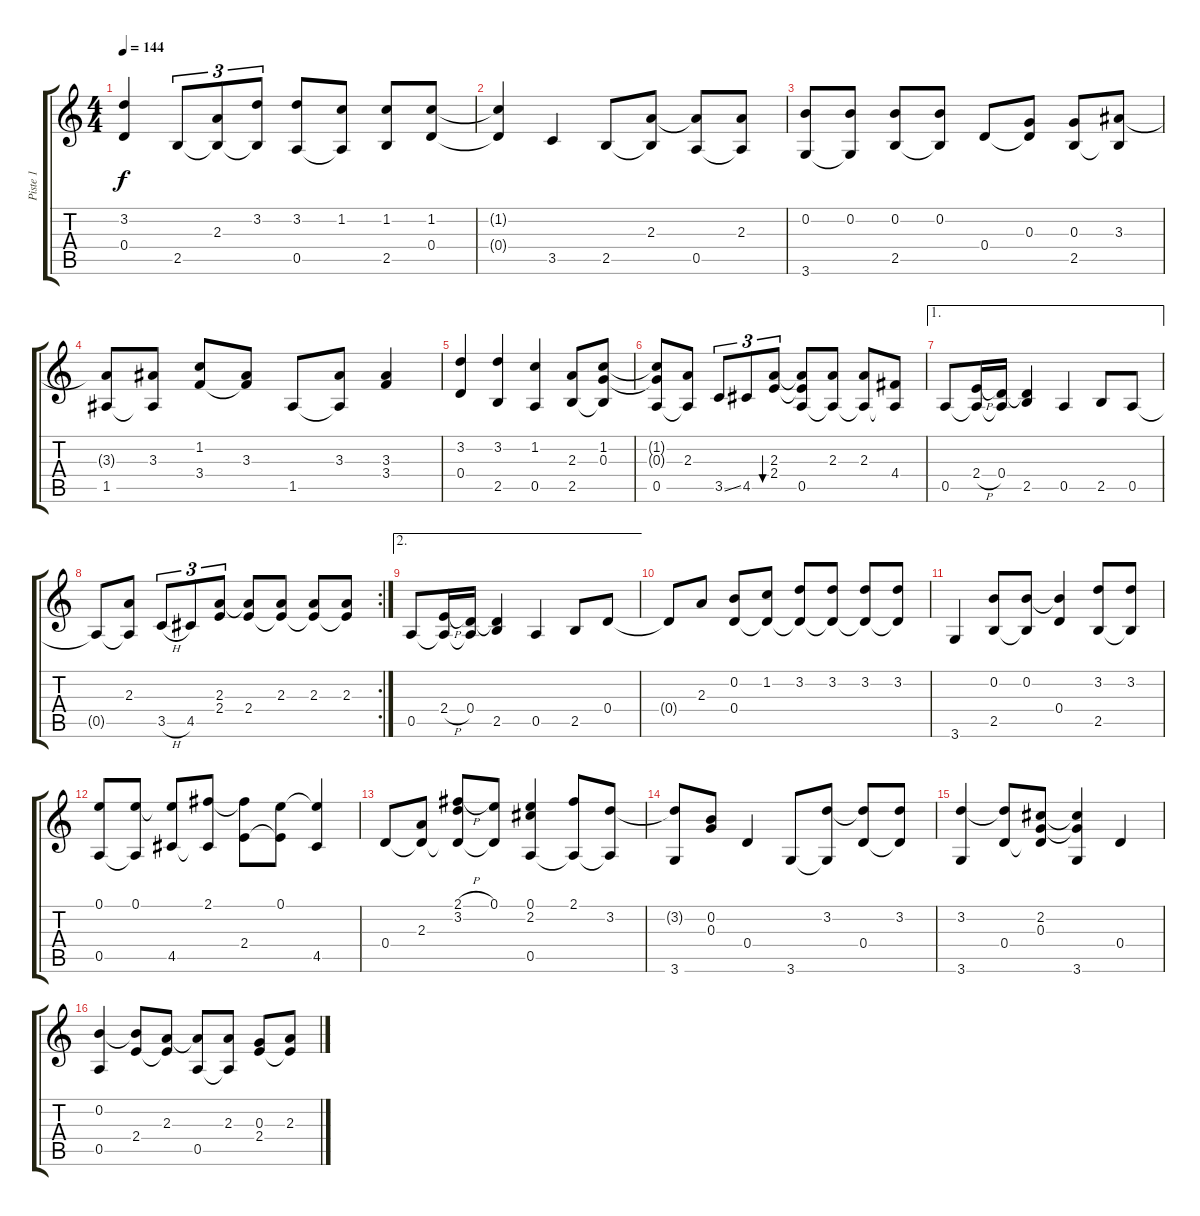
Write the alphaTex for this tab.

\track ("Piste 1" "Piste 1") {instrument acousticguitarsteel}
\staff {score tabs}
\tuning (E4 B3 G3 D3 A2 E2) {hide}
\ts (4 4)
\tempo 144
\clef g2
\ks c
(3.2{t} 0.4).4{dy f} 2.5.8{tu (3 2)} (2.3 2.5{t}).8{tu (3 2)} (3.2 2.5{t}).8{tu (3 2)} (3.2 0.5).8 (1.2 0.5{t}).8 (1.2 2.5).8 (1.2 0.4).8 |
(1.2{t} 0.4{t}).4 3.5.4 2.5.8 (2.3 2.5{t}).8 (2.3{t} 0.5).8 (2.3 0.5{t}).8 |
(0.2 3.6).8 (0.2 3.6{t}).8 (0.2 2.5).8 (0.2 2.5{t}).8 0.4.8 (0.3 0.4{t}).8 (0.3 2.5).8 (3.3 2.5{t}).8 |
(3.3{t} 1.5).8 (3.3 1.5{t}).8 (1.2 3.4).8 (3.3 3.4{t}).8 1.5.8 (3.3 1.5{t}).8 (3.3 3.4).4 |
(3.2 0.4).4 (3.2 2.5).4 (1.2 0.5).4 (2.3 2.5).8 (1.2 0.3 2.5{t}).8 |
(1.2{t} 0.3{t} 0.5).8 (2.3 0.5{t}).8 3.5{ss}.8{tu (3 2)} 4.5.8{tu (3 2)} (2.3 2.4).8{tu (3 2) bu 120} (2.3{t} 2.4{t} 0.5).8 (2.3 0.5{t}).8 (2.3 0.5{t}).8 (4.4 0.5{t}).8 |
\ae 1
0.5.8 (2.4{h} 0.5{t}).16 (0.4 0.5{t}).16 (0.4{t} 2.5).4 0.5.4 2.5.8 0.5.8 |
\rc 2
0.5{t}.8 (2.3 0.5{t}).8 3.5{h}.8{tu (3 2)} 4.5.8{tu (3 2)} (2.3 2.4).8{tu (3 2)} (2.3{t} 2.4).8 (2.3 2.4{t}).8 (2.3 2.4{t}).8 (2.3 2.4{t}).8 |
\ae 2
0.5.8 (2.4{h} 0.5{t}).16 (0.4 0.5{t}).16 (0.4{t} 2.5).4 0.5.4 2.5.8 0.4.8 |
0.4{t}.8 2.3.8 (0.2 0.4).8 (1.2 0.4{t}).8 (3.2 0.4{t}).8 (3.2 0.4{t}).8 (3.2 0.4{t}).8 (3.2 0.4{t}).8 |
3.6.4 (0.2 2.5).8 (0.2 2.5{t}).8 (0.2{t} 0.4).4 (3.2 2.5).8 (3.2 2.5{t}).8 |
(0.1 0.5).8 (0.1 0.5{t}).8 (0.1{t} 4.5).8 (2.1 4.5{t}).8 (2.1{t} 2.4).8 (0.1 2.4{t}).8 (0.1{t} 4.5).4 |
0.4.8 (2.3 0.4{t}).8 (2.1{h} 3.2 0.4{t}).8 (0.1 0.4{t}).8 (0.1 2.2 0.5).4 (2.1 0.5{t}).8 (3.2 0.5{t}).8 |
(3.2{t} 3.6).8 (0.2 0.3).8 0.4.4 3.6.8 (3.2 3.6{t}).8 (3.2{t} 0.4).8 (3.2 0.4{t}).8 |
(3.2 3.6).4 (3.2{t} 0.4).8 (2.2 0.3 0.4{t}).8 (2.2{t} 0.3{t} 3.6).4 0.4.4 |
(0.2 0.5).4 (0.2{t} 2.4).8 (2.3 2.4{t}).8 (2.3{t} 0.5).8 (2.3 0.5{t}).8 (0.3 2.4).8 (2.3 2.4{t}).8
